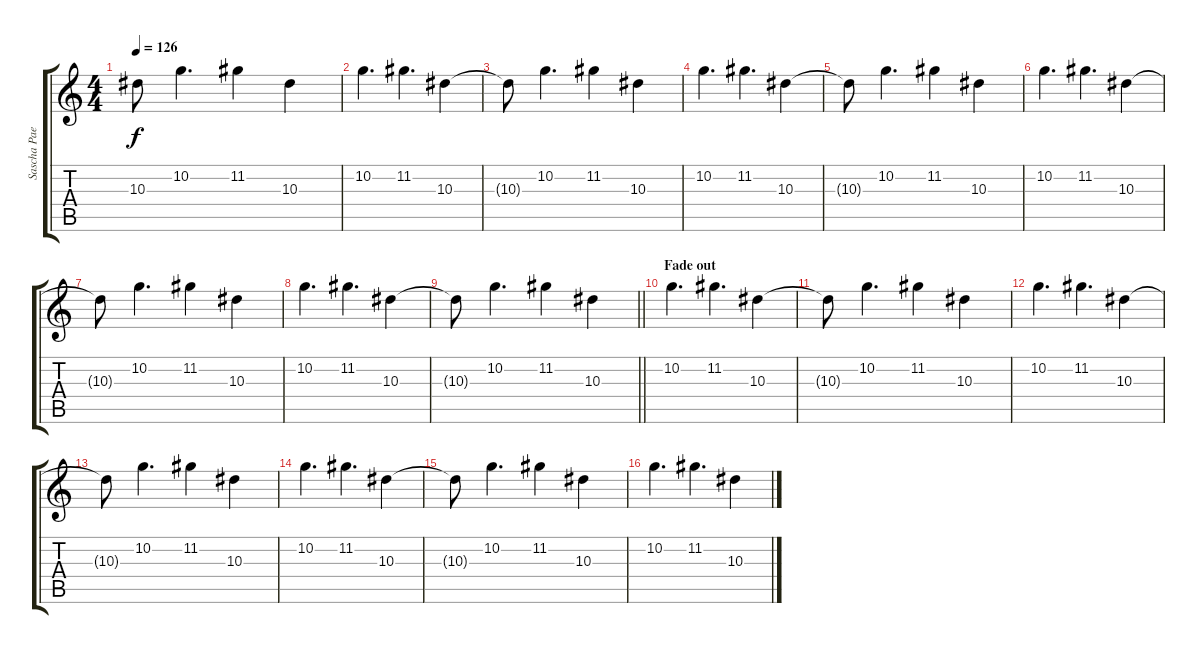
\track ("Sascha Paeth - Lead guitar" "Sascha Pae") {instrument distortionguitar}
\staff {score tabs}
\tuning (D4 A3 F3 C3 G2 D2) {hide}
\ts (4 4)
\tempo 126
\clef g2
\ks c
10.3{t}.8{dy f} 10.2.4{d} 11.2.4 10.3.4 |
10.2.4{d} 11.2.4{d} 10.3.4 |
10.3{t}.8 10.2.4{d} 11.2.4 10.3.4 |
10.2.4{d} 11.2.4{d} 10.3.4 |
10.3{t}.8 10.2.4{d} 11.2.4 10.3.4 |
10.2.4{d} 11.2.4{d} 10.3.4 |
10.3{t}.8 10.2.4{d} 11.2.4 10.3.4 |
10.2.4{d} 11.2.4{d} 10.3.4 |
\barLineRight lightlight
10.3{t}.8 10.2.4{d} 11.2.4 10.3.4 |
\section ("" "Fade out")
10.2.4{d} 11.2.4{d} 10.3.4 |
10.3{t}.8 10.2.4{d} 11.2.4 10.3.4 |
10.2.4{d} 11.2.4{d} 10.3.4 |
10.3{t}.8 10.2.4{d} 11.2.4 10.3.4 |
10.2.4{d} 11.2.4{d} 10.3.4 |
10.3{t}.8 10.2.4{d} 11.2.4 10.3.4 |
10.2.4{d} 11.2.4{d} 10.3.4
